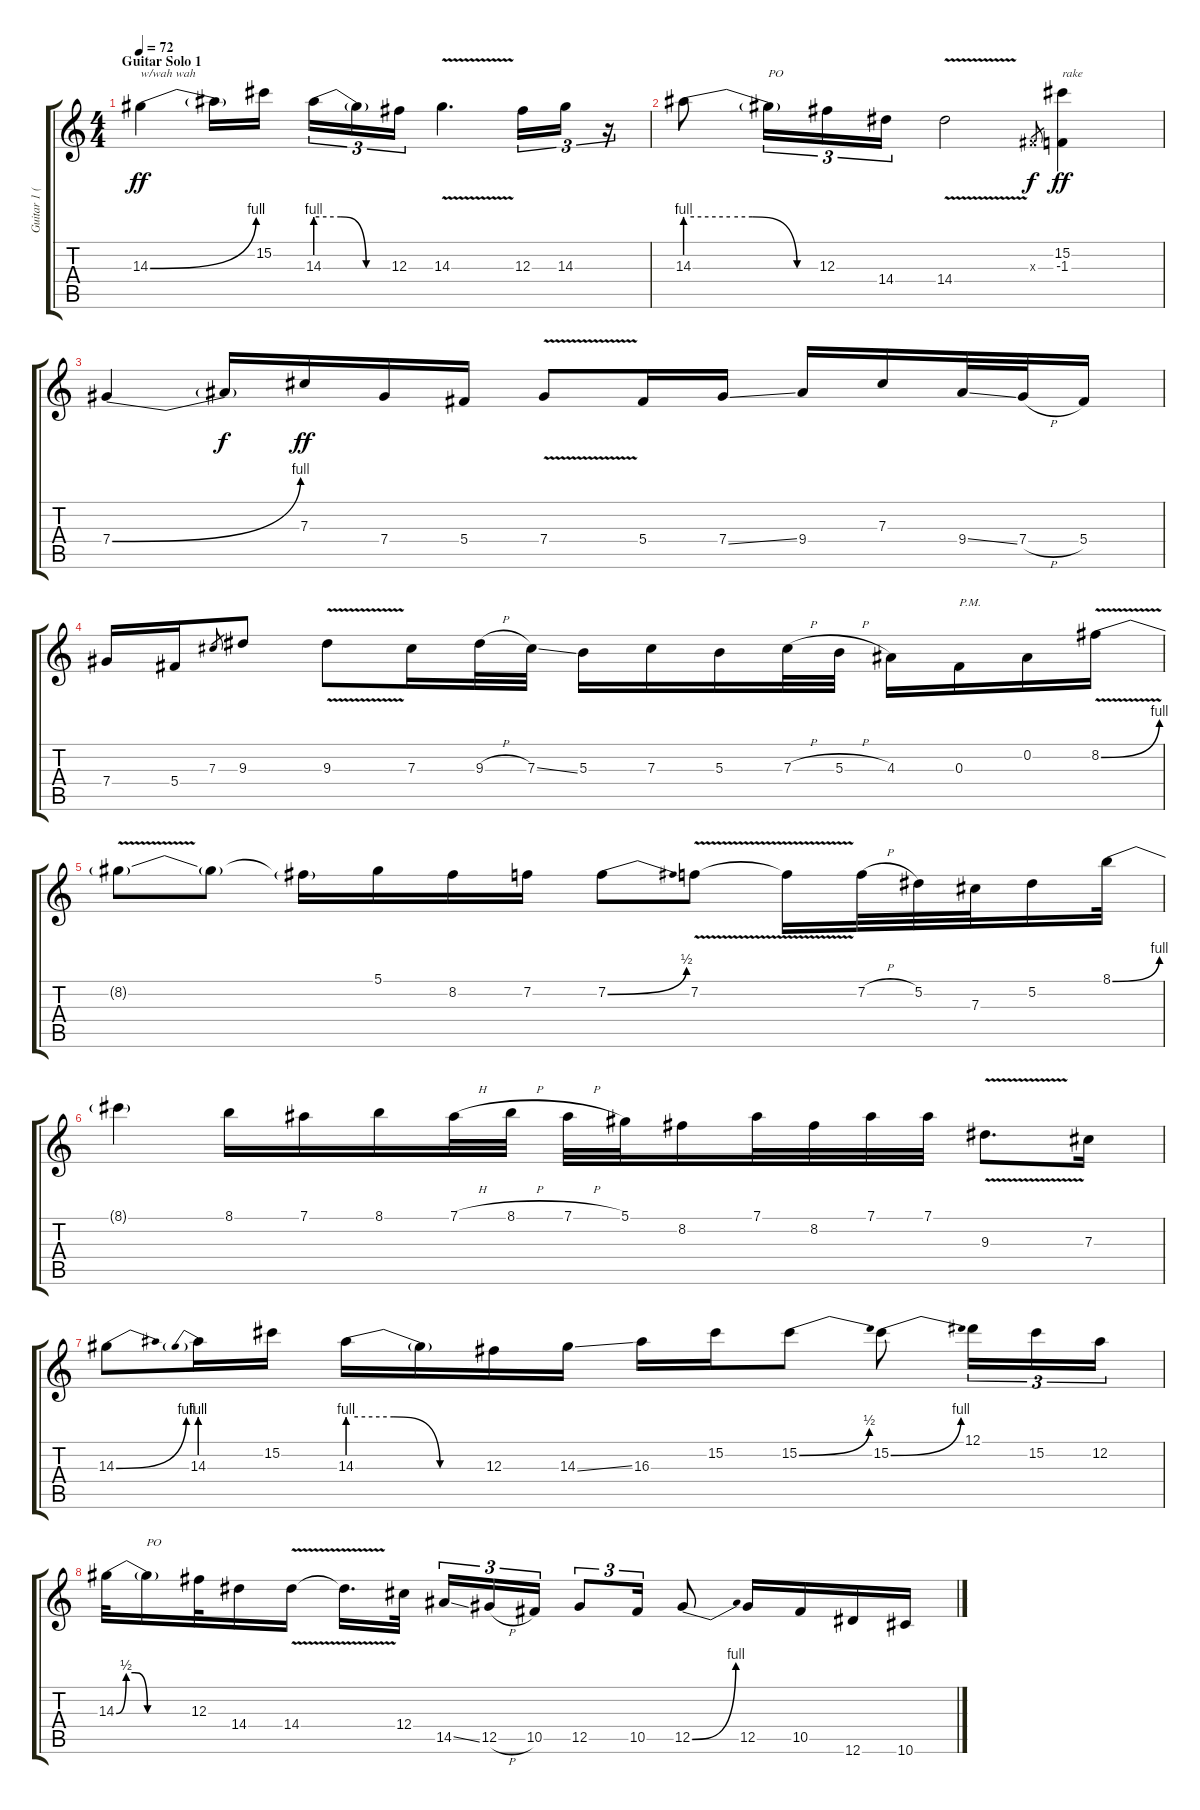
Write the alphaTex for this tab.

\track ("Guitar 1 (Slash)" "Guitar 1 (") {instrument overdrivenguitar}
\staff {score tabs}
\tuning (Eb4 Bb3 Gb3 Db3 Ab2 Eb2) {hide}
\ts (4 4)
\section ("" "Guitar Solo 1")
\tempo 72
\clef g2
\ks c
14.3{be (bend 0 0 60 4)}.4{txt "w/wah wah" dy ff} 14.3{t}.16 15.2.16 14.3{be (custom 0 4 20 4 40 0 60 0)}.16{tu (3 2)} 14.3{t}.16{tu (3 2)} 12.3.16{tu (3 2)} 14.3{v}.4{d} 12.3.16{tu (3 2)} 14.3.16{tu (3 2)} r.16{tu (3 2)} |
14.3{be (custom 0 4 20 4 30 4 50 0 60 0)}.8 14.3{t}.16{tu (3 2) txt "PO"} 12.3.16{tu (3 2)} 14.4.16{tu (3 2)} 14.4{v}.2 0.3{x}.8{gr dy f} (15.2 -1.3).4{txt "rake" dy ff} |
7.4{be (bend 0 0 60 4)}.4 7.4{t}.16{dy f} 7.3.16{dy ff} 7.4.16 5.4.16 7.4{v}.8 5.4.16 7.4{ss}.16 9.4.16 7.3.16 9.4{ss}.32 7.4{h}.32 5.4.16 |
7.4.16 5.4.16 7.3.8{gr} 9.3.8 9.3{v}.8 7.3.16 9.3{h}.32 7.3{ss}.32 5.3.16 7.3.16 5.3.16 7.3{h}.32 5.3{h}.32 4.3.16 0.3.16{txt "P.M."} 0.2.16 8.2{be (bend 0 0 60 4) v}.16 |
8.2{t}.8 8.2{t}.8 8.2{t}.16 5.1.16 8.2.16 7.2.16 7.2{be (bend 0 0 60 2)}.8 7.2{v}.8 7.2{t}.16 7.2{h}.32 5.2.32 7.3.32 5.2.16 8.1{be (bend 0 0 60 4)}.32 |
8.1{t}.4 8.1.16 7.1.16 8.1.16 7.1{h}.32 8.1{h}.32 7.1{h}.32 5.1.32 8.2.16 7.1.32 8.2.32 7.1.32 7.1.32 9.3{v}.8{d} 7.3.16 |
14.3{be (bend 0 0 60 4)}.8 14.3{be (prebend 0 4 60 4)}.16 15.2.16 14.3{be (custom 0 4 20 4 40 0 60 0)}.16 14.3{t}.16 12.3.16 14.3{ss}.16 16.3.16 15.2.16 15.2{be (bend 0 0 60 2)}.8 15.2{be (bend 0 0 60 4)}.8 12.1.16{tu (3 2)} 15.2.16{tu (3 2)} 12.2.16{tu (3 2)} |
14.3{be (custom 0 0 8 2 15 2 25 0 45 0 60 0)}.32 14.3{t}.16{txt "PO"} 12.3.32 14.4.16 14.4{v}.16 14.4{t}.16{d} 12.4.32 14.5{ss}.16{tu (3 2)} 12.5{h}.16{tu (3 2)} 10.5.16{tu (3 2)} 12.5.8{tu (3 2)} 10.5.16{tu (3 2)} 12.5{be (bend 0 0 60 4)}.8 12.5.16 10.5.16 12.6.16 10.6.16
